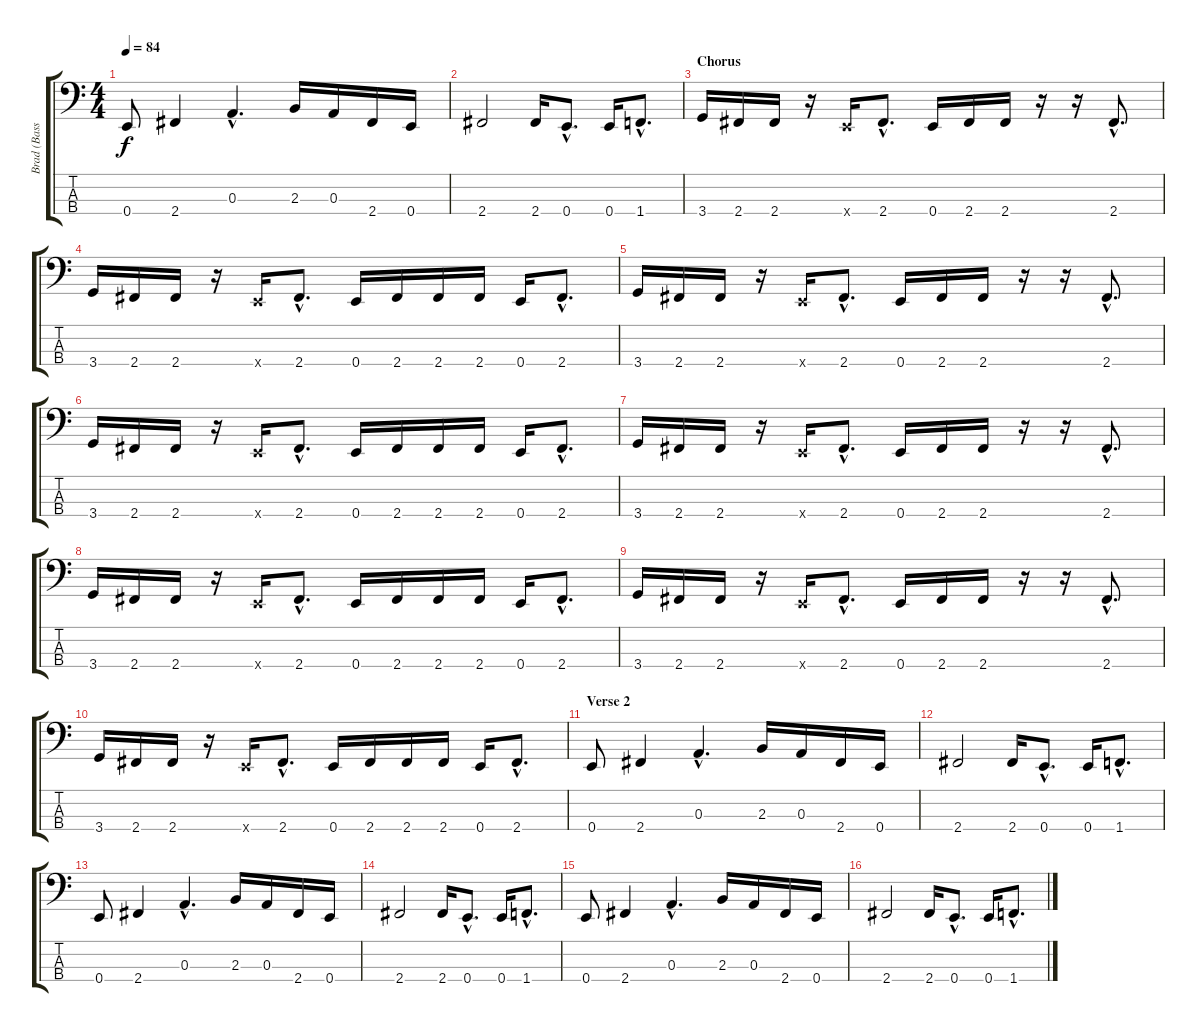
\track ("Brad (Bass)" "Brad (Bass") {instrument electricbasspick}
\staff {score tabs}
\tuning (G2 D2 A1 E1) {hide}
\ts (4 4)
\tempo 84
\clef f4
\ks c
0.4.8{dy f} 2.4.4 0.3{hac}.4{d} 2.3.16 0.3.16 2.4.16 0.4.16 |
2.4.2 2.4.16 0.4{hac}.8{d} 0.4.16 1.4{hac}.8{d} |
\section ("" "Chorus")
3.4.16 2.4.16 2.4.16 r.16 0.4{x}.16 2.4{hac}.8{d} 0.4.16 2.4.16 2.4.16 r.16 r.16 2.4{hac}.8{d} |
3.4.16 2.4.16 2.4.16 r.16 0.4{x}.16 2.4{hac}.8{d} 0.4.16 2.4.16 2.4.16 2.4.16 0.4.16 2.4{hac}.8{d} |
3.4.16 2.4.16 2.4.16 r.16 0.4{x}.16 2.4{hac}.8{d} 0.4.16 2.4.16 2.4.16 r.16 r.16 2.4{hac}.8{d} |
3.4.16 2.4.16 2.4.16 r.16 0.4{x}.16 2.4{hac}.8{d} 0.4.16 2.4.16 2.4.16 2.4.16 0.4.16 2.4{hac}.8{d} |
3.4.16 2.4.16 2.4.16 r.16 0.4{x}.16 2.4{hac}.8{d} 0.4.16 2.4.16 2.4.16 r.16 r.16 2.4{hac}.8{d} |
3.4.16 2.4.16 2.4.16 r.16 0.4{x}.16 2.4{hac}.8{d} 0.4.16 2.4.16 2.4.16 2.4.16 0.4.16 2.4{hac}.8{d} |
3.4.16 2.4.16 2.4.16 r.16 0.4{x}.16 2.4{hac}.8{d} 0.4.16 2.4.16 2.4.16 r.16 r.16 2.4{hac}.8{d} |
3.4.16 2.4.16 2.4.16 r.16 0.4{x}.16 2.4{hac}.8{d} 0.4.16 2.4.16 2.4.16 2.4.16 0.4.16 2.4{hac}.8{d} |
\section ("" "Verse 2")
0.4.8 2.4.4 0.3{hac}.4{d} 2.3.16 0.3.16 2.4.16 0.4.16 |
2.4.2 2.4.16 0.4{hac}.8{d} 0.4.16 1.4{hac}.8{d} |
0.4.8 2.4.4 0.3{hac}.4{d} 2.3.16 0.3.16 2.4.16 0.4.16 |
2.4.2 2.4.16 0.4{hac}.8{d} 0.4.16 1.4{hac}.8{d} |
0.4.8 2.4.4 0.3{hac}.4{d} 2.3.16 0.3.16 2.4.16 0.4.16 |
2.4.2 2.4.16 0.4{hac}.8{d} 0.4.16 1.4{hac}.8{d}
